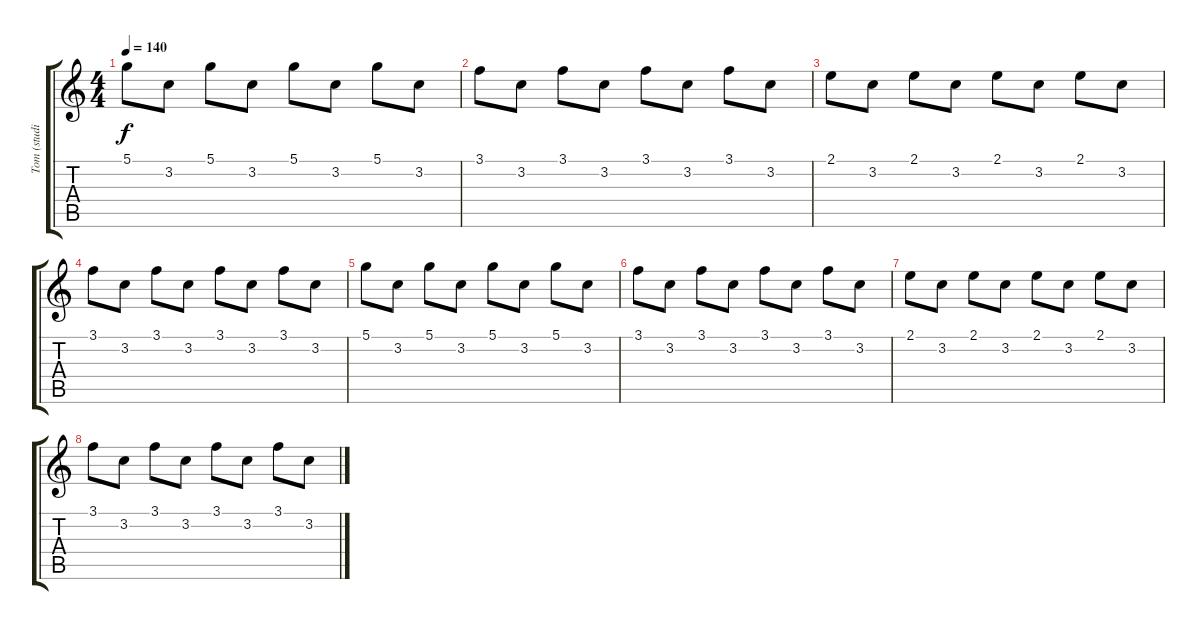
\track ("Tom (studio guitar)" "Tom (studi") {instrument electricguitarjazz}
\staff {score tabs}
\tuning (D4 A3 F3 C3 G2 D2) {hide}
\ts (4 4)
\tempo 140
\clef g2
\ks c
5.1.8{dy f} 3.2.8 5.1.8 3.2.8 5.1.8 3.2.8 5.1.8 3.2.8 |
3.1.8 3.2.8 3.1.8 3.2.8 3.1.8 3.2.8 3.1.8 3.2.8 |
2.1.8 3.2.8 2.1.8 3.2.8 2.1.8 3.2.8 2.1.8 3.2.8 |
3.1.8 3.2.8 3.1.8 3.2.8 3.1.8 3.2.8 3.1.8 3.2.8 |
5.1.8 3.2.8 5.1.8 3.2.8 5.1.8 3.2.8 5.1.8 3.2.8 |
3.1.8 3.2.8 3.1.8 3.2.8 3.1.8 3.2.8 3.1.8 3.2.8 |
2.1.8 3.2.8 2.1.8 3.2.8 2.1.8 3.2.8 2.1.8 3.2.8 |
3.1.8 3.2.8 3.1.8 3.2.8 3.1.8 3.2.8 3.1.8 3.2.8
